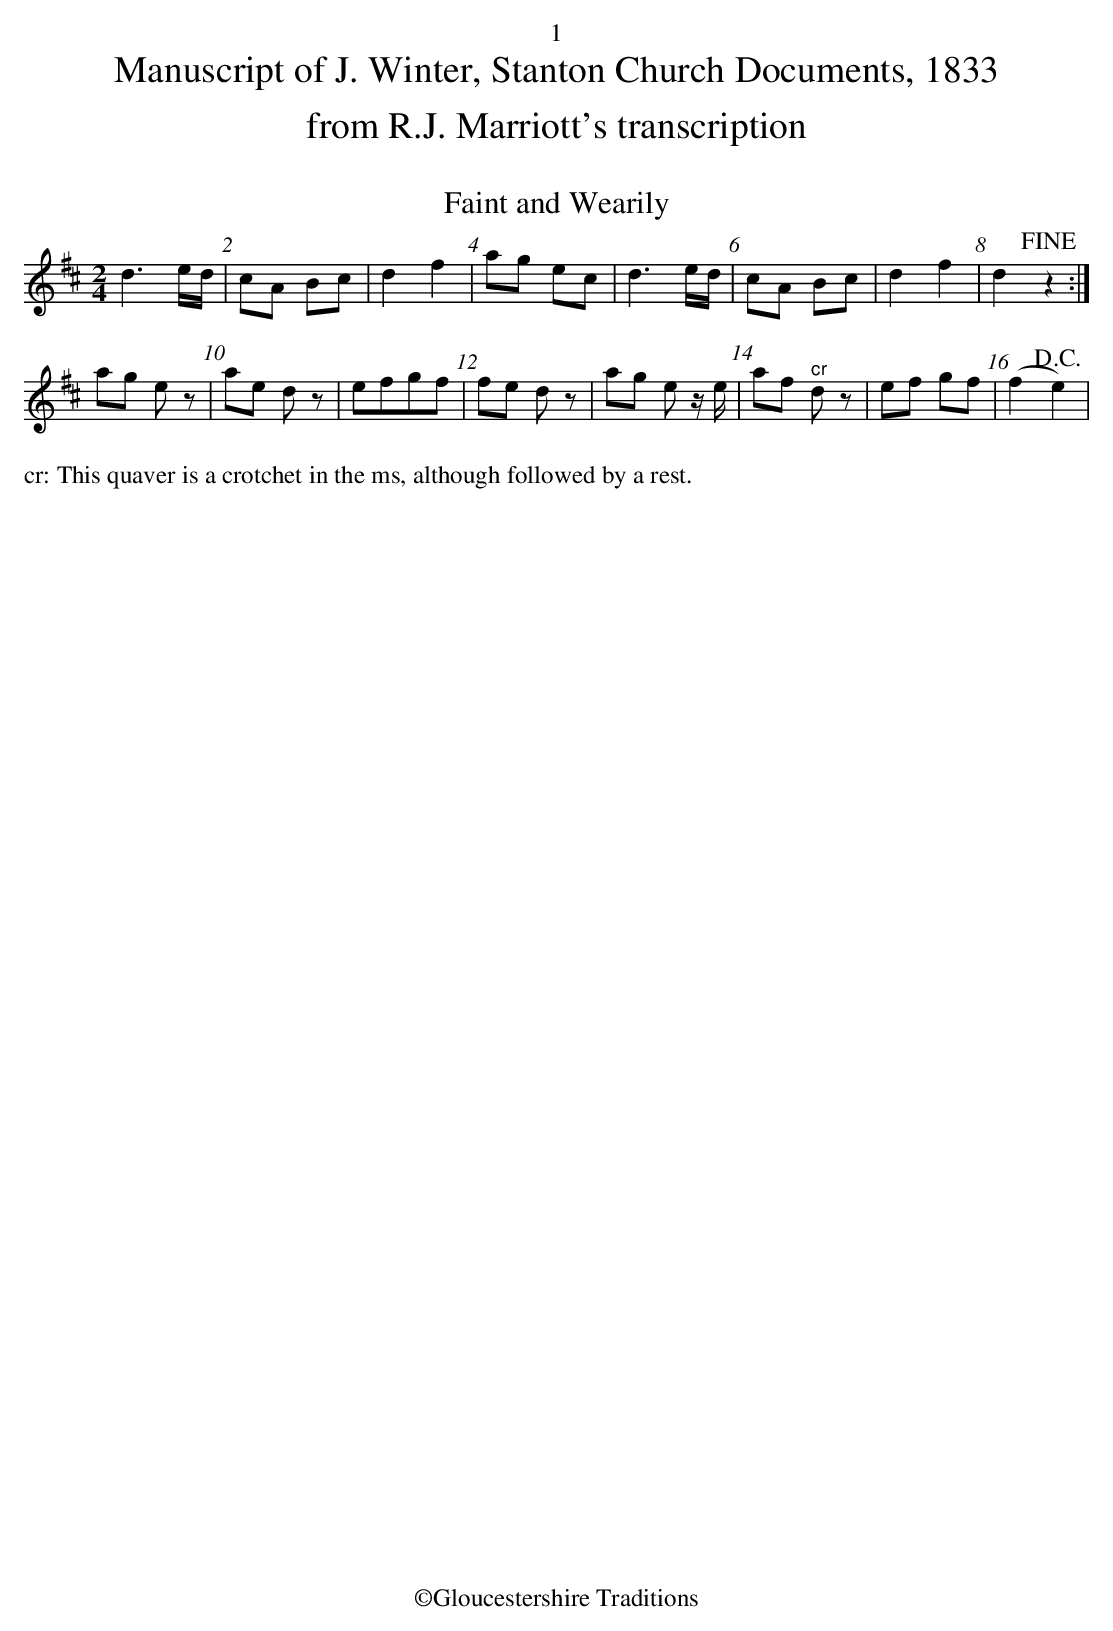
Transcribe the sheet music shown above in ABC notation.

X:1
T:Faint and Wearily
U:P=!D.C.!
U:N=!fine!
M:2/4
L:1/8
K:D
d3e/d/ |cA Bc | d2f2 | ag ec | d3e/d/ |cA Bc |d2f2 | d2Nz2 :|
ag ez | ae dz | efgf | fe dz | ag e z/e/ | af "^cr"dz | ef gf | (f2Pe2) |
